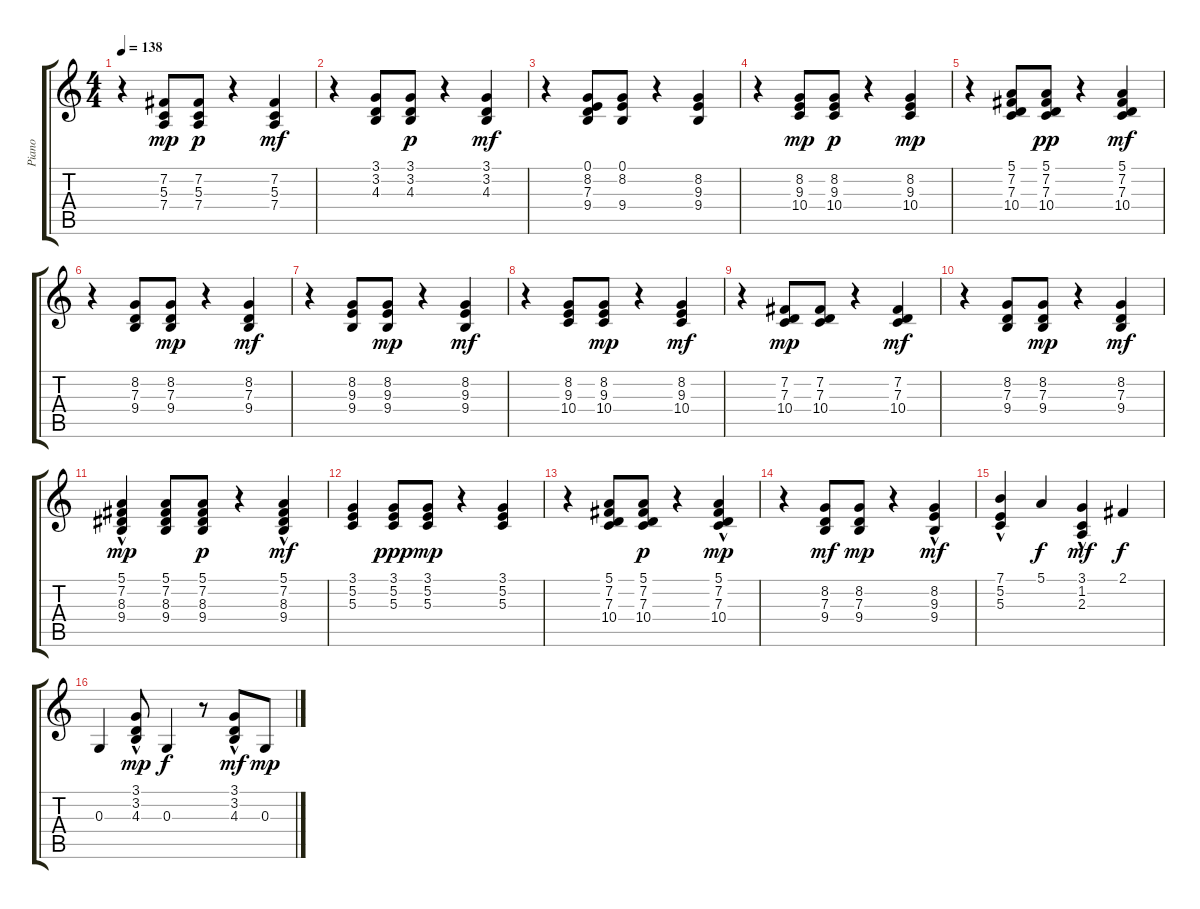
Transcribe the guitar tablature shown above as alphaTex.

\track ("Piano" "Piano") {instrument acousticgrandpiano}
\staff {score tabs}
\tuning (E4 B3 G3 D3 A2 E2) {hide}
\ts (4 4)
\tempo 138
\clef g2
\ks c
r.4{dy mf} (7.2 5.3 7.4).8{dy mp} (7.2 5.3 7.4).8{dy p} r.4 (7.2 5.3 7.4).4{dy mf} |
r.4 (3.1 3.2 4.3).8 (3.1 3.2 4.3).8{dy p} r.4 (3.1 3.2 4.3).4{dy mf} |
r.4 (0.1 8.2 7.3 9.4).8 (0.1 8.2 9.4).8 r.4 (8.2 9.3 9.4).4 |
r.4 (8.2 9.3 10.4).8{dy mp} (8.2 9.3 10.4).8{dy p} r.4 (8.2 9.3 10.4).4{dy mp} |
r.4 (5.1 7.2 7.3 10.4).8 (5.1 7.2 7.3 10.4).8{dy pp} r.4 (5.1 7.2 7.3 10.4).4{dy mf} |
r.4 (8.2 7.3 9.4).8 (8.2 7.3 9.4).8{dy mp} r.4 (8.2 7.3 9.4).4{dy mf} |
r.4 (8.2 9.3 9.4).8 (8.2 9.3 9.4).8{dy mp} r.4 (8.2 9.3 9.4).4{dy mf} |
r.4 (8.2 9.3 10.4).8 (8.2 9.3 10.4).8{dy mp} r.4 (8.2 9.3 10.4).4{dy mf} |
r.4 (7.2 7.3 10.4).8{dy mp} (7.2 7.3 10.4).8 r.4 (7.2 7.3 10.4).4{dy mf} |
r.4 (8.2 7.3 9.4).8 (8.2 7.3 9.4).8{dy mp} r.4 (8.2 7.3 9.4).4{dy mf} |
(5.1{hac} 7.2{hac} 8.3 9.4{hac}).4{dy mp} (5.1 7.2 8.3 9.4).8 (5.1 7.2 8.3 9.4).8{dy p} r.4 (5.1 7.2 8.3 9.4{hac}).4{dy mf} |
(3.1 5.2 5.3).4 (3.1 5.2 5.3).8{dy ppp} (3.1 5.2 5.3).8{dy mp} r.4 (3.1 5.2 5.3).4 |
r.4 (5.1 7.2 7.3 10.4).8 (5.1 7.2 7.3 10.4).8{dy p} r.4 (5.1{hac} 7.2 7.3{hac} 10.4{hac}).4{dy mp} |
r.4 (8.2 7.3 9.4).8{dy mf} (8.2 7.3 9.4).8{dy mp} r.4 (8.2{hac} 9.3 9.4{hac}).4{dy mf} |
(7.1 5.2{hac} 5.3{hac}).4 5.1.4{dy f} (3.1 1.2{hac} 2.3{hac}).4{dy mf} 2.1.4{dy f} |
0.3.4 (3.1 3.2{hac} 4.3{hac}).8{dy mp} 0.3.4{dy f} r.8 (3.1 3.2{hac} 4.3).8{dy mf} 0.3.8{dy mp}
